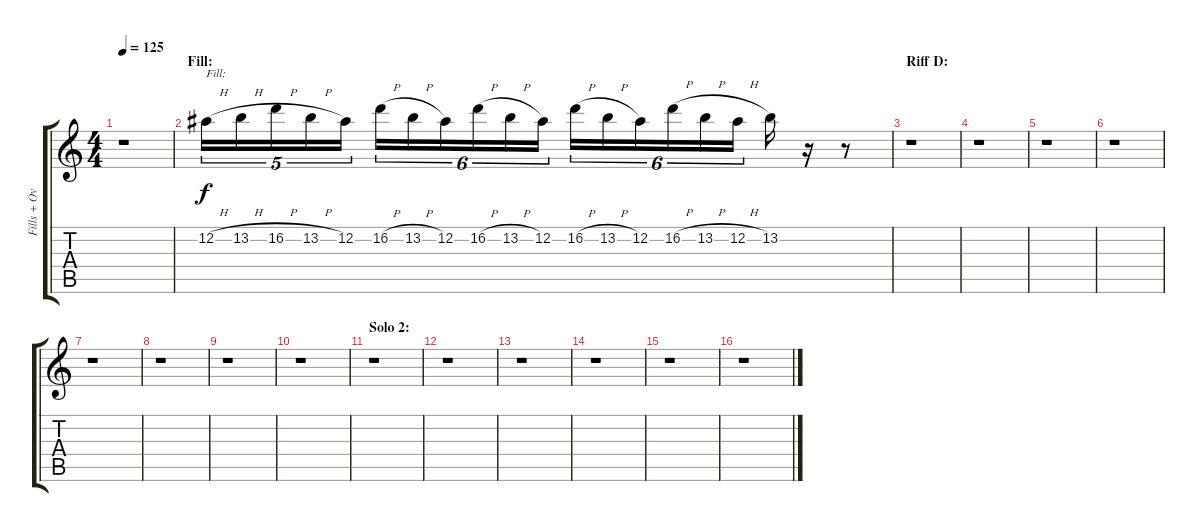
\track ("Fills + Overdub" "Fills + Ov") {instrument overdrivenguitar}
\staff {score tabs}
\tuning (Eb4 Bb3 Gb3 Db3 Ab2 Eb2) {hide}
\ts (4 4)
\tempo 125
\clef g2
\ks c
r.1{dy f} |
\section ("" "Fill:")
12.2{h}.16{tu (5 4) txt "Fill:" volume 16 instrument overdrivenguitar} 13.2{h}.16{tu (5 4)} 16.2{h}.16{tu (5 4)} 13.2{h}.16{tu (5 4)} 12.2.16{tu (5 4)} 16.2{h}.16{tu (6 4)} 13.2{h}.16{tu (6 4)} 12.2.16{tu (6 4)} 16.2{h}.16{tu (6 4)} 13.2{h}.16{tu (6 4)} 12.2.16{tu (6 4)} 16.2{h}.16{tu (6 4)} 13.2{h}.16{tu (6 4)} 12.2.16{tu (6 4)} 16.2{h}.16{tu (6 4)} 13.2{h}.16{tu (6 4)} 12.2{h}.16{tu (6 4)} 13.2.16 r.16 r.8 |
\section ("" "Riff D:")
r.1 |
r.1 |
r.1 |
r.1 |
r.1 |
r.1 |
r.1 |
r.1 |
\section ("" "Solo 2:")
r.1 |
r.1 |
r.1 |
r.1 |
r.1 |
r.1
